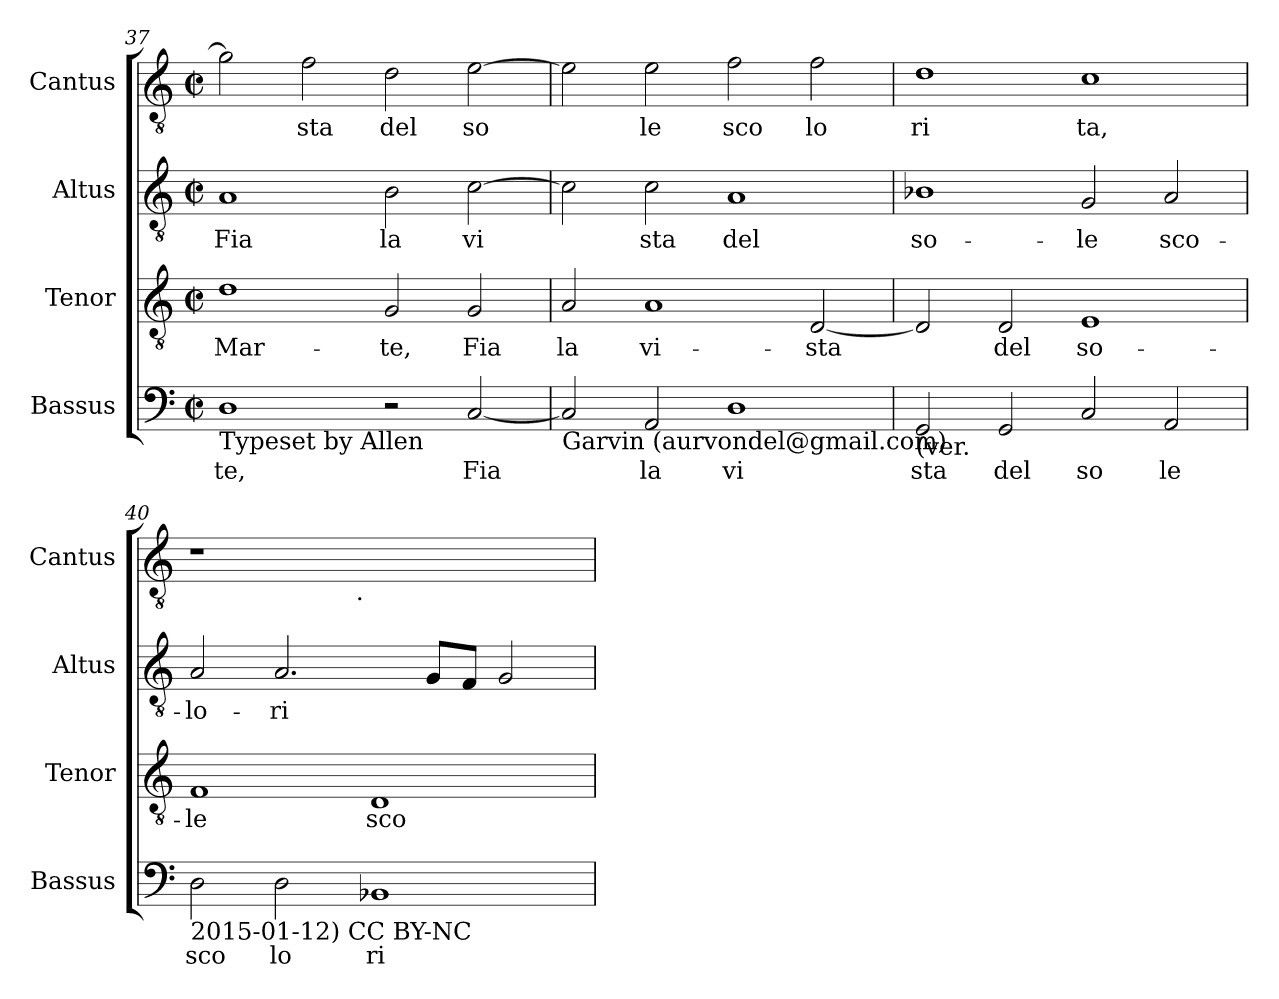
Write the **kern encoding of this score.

**kern	**text	**kern	**text	**kern	**text	**kern	**text
*part4	*part4	*part3	*part3	*part2	*part2	*part1	*part1
*staff4	*staff4	*staff3	*staff3	*staff2	*staff2	*staff1	*staff1
*I"Bassus	*	*I"Tenor	*	*I"Altus	*	*I"Cantus	*
*I'Bassus	*	*I'Tenor	*	*I'Altus	*	*I'Cantus	*
*clefF4	*	*clefGv2	*	*clefGv2	*	*clefGv2	*
*k[]	*	*k[]	*	*k[]	*	*k[]	*
*C:	*	*C:	*	*C:	*	*C:	*
*M2/2	*	*M2/2	*	*M2/2	*	*M2/2	*
*met(c|)	*	*met(c|)	*	*met(c|)	*	*met(c|)	*
=37	=37	=37	=37	=37	=37	=37	=37
!LO:TX:b:t=Typeset by Allen	!	!	!	!	!	!	!
!	!LO:LY:b:cj	!	!LO:LY:b:cj	!	!LO:LY:b:cj	!	!LO:LY:b:cj
1D	te,	1d	Mar-	1A	Fia	2g\]	.
!	!	!	!	!	!	!	!LO:LY:b:cj
.	.	.	.	.	.	2f\	sta
!	!	!	!LO:LY:b:cj	!	!LO:LY:b:cj	!	!LO:LY:b:cj
2r	.	2G/	-te,	2B\	la	2d\	del
!	!LO:LY:b:cj	!	!LO:LY:b:cj	!	!LO:LY:b:cj	!	!LO:LY:b:cj
[<2C/	Fia	2G/	Fia	[>2c\	vi-	[>2e\	so
=38	=38	=38	=38	=38	=38	=38	=38
!LO:TX:b:t=Garvin (aurvondel@gmail.com)	!	!	!	!	!	!	!
!	!LO:LY:b:cj	!	!LO:LY:b:cj	!	!LO:LY:b:cj	!	!LO:LY:b:cj
2C/]	.	2A/	la	2c\]	--	2e\]	.
!	!LO:LY:b:cj	!	!LO:LY:b:cj	!	!LO:LY:b:cj	!	!LO:LY:b:cj
2AA/	la	1A	vi-	2c\	-sta	2e\	le
!	!LO:LY:b:cj	!	!	!	!LO:LY:b:cj	!	!LO:LY:b:cj
1D	vi	.	.	1A	del	2f\	sco
!	!	!	!LO:LY:b:cj	!	!	!	!LO:LY:b:cj
.	.	[<2D/	-sta	.	.	2f\	lo
=39	=39	=39	=39	=39	=39	=39	=39
!LO:TX:b:t=(ver.	!	!	!	!	!	!	!
!	!LO:LY:b:cj	!	!LO:LY:b:cj	!	!LO:LY:b:cj	!	!LO:LY:b:cj
2GG/	sta	2D/]	.	1B-X	so-	1d	ri
!	!LO:LY:b:cj	!	!LO:LY:b:cj	!	!	!	!
2GG/	del	2D/	del	.	.	.	.
!	!LO:LY:b:cj	!	!LO:LY:b:cj	!	!LO:LY:b:cj	!	!LO:LY:b:cj
2C/	so	1E	so-	2G/	-le	1c	ta,
!	!LO:LY:b:cj	!	!	!	!LO:LY:b:cj	!	!
2AA/	le	.	.	2A/	sco-	.	.
=40	=40	=40	=40	=40	=40	=40	=40
!LO:TX:b:t=2015-01-12) CC BY-NC	!	!	!	!	!	!	!
!	!LO:LY:b:cj	!	!LO:LY:b:cj	!	!LO:LY:b:cj	!	!
*	*	*	*	*	*	*^	*
2D\	sco	1F	-le	2A/	-lo-	1r	2ryy	.
!	!LO:LY:b:cj	!	!	!	!LO:LY:b:cj	!	!	!
2D\	lo	.	.	2.A/	-ri-	.	4...ryy	.
!	!	!	!	!	!	!	!LO:TX:b:t=.	!
.	.	.	.	.	.	.	1ryy	.
!	!LO:LY:b:cj	!	!LO:LY:b:cj	!	!	!	!	!
1BB-X	ri	1D	sco-	.	.	1ryy	.	.
!	!	!	!	!	!LO:LY:b:cj	!	!	!
.	.	.	.	8G/L	--	.	.	.
!	!	!	!	!	!LO:LY:b:cj	!	!	!
.	.	.	.	8F/J	--	.	.	.
!	!	!	!	!	!LO:LY:b:cj	!	!	!
.	.	.	.	2G/	--	.	.	.
.	.	.	.	.	.	.	32ryy	.
*	*	*	*	*	*	*v	*v	*
=	=	=	=	=	=	=	=
*-	*-	*-	*-	*-	*-	*-	*-
